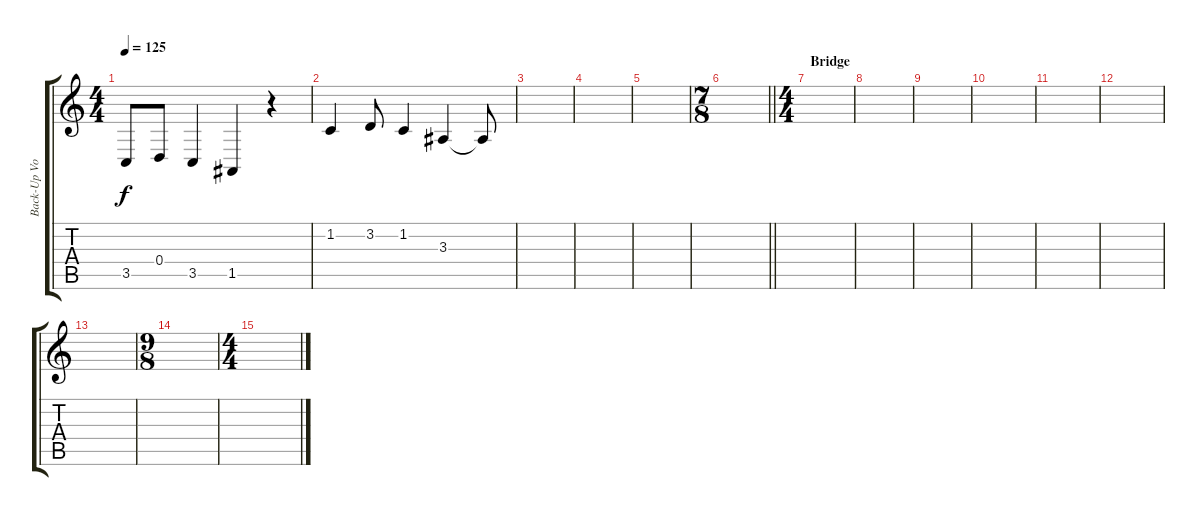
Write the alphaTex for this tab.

\track ("Back-Up Vocals" "Back-Up Vo") {instrument tenorsax}
\staff {score tabs}
\tuning (E4 B3 G3 D3 A2 E2) {hide}
\ts (4 4)
\tempo 125
\clef g2
\ks c
3.5{t}.8{dy f} 0.4.8 3.5.4 1.5.4 r.4 |
1.2.4 3.2.8 1.2.4 3.3.4 3.3{t}.8 |
|
|
|
\ts (7 8)
\barLineRight lightlight
|
\ts (4 4)
\section ("" "Bridge")
|
|
|
|
|
|
|
\ts (9 8)
|
\ts (4 4)
